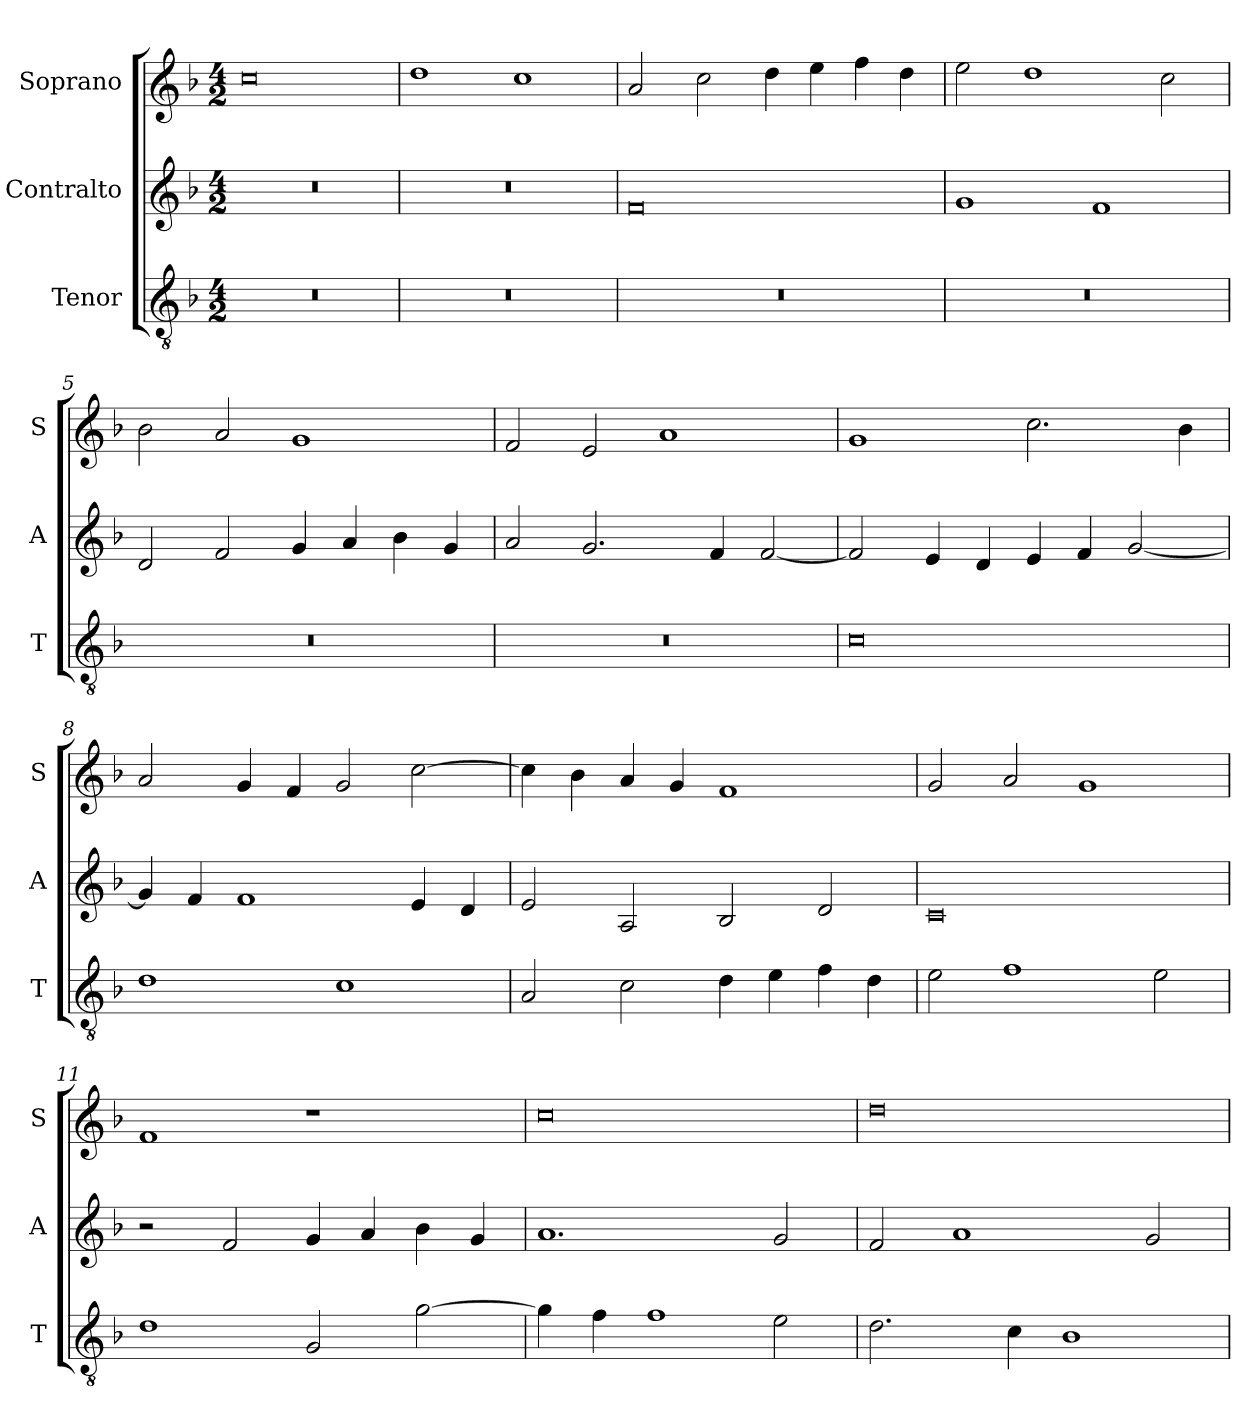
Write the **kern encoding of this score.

**kern	**kern	**kern
*part3	*part2	*part1
*staff3	*staff2	*staff1
*I"Tenor	*I"Contralto	*I"Soprano
*I'T	*I'A	*I'S
*clefGv2	*clefG2	*clefG2
*k[b-]	*k[b-]	*k[b-]
*F:ion	*F:ion	*F:ion
*M4/2	*M4/2	*M4/2
=1	=1	=1
0r	0r	0cc
=2	=2	=2
0r	0r	1dd
.	.	1cc
=3	=3	=3
0r	0f	2a
.	.	2cc
.	.	4dd
.	.	4ee
.	.	4ff
.	.	4dd
=4	=4	=4
0r	1g	2ee
.	.	1dd
.	1f	.
.	.	2cc
=5	=5	=5
0r	2d	2b-
.	2f	2a
.	4g	1g
.	4a	.
.	4b-	.
.	4g	.
=6	=6	=6
0r	2a	2f
.	2.g	2e
.	.	1a
.	4f	.
.	[2f	.
=7	=7	=7
0c	2f]	1g
.	4e	.
.	4d	.
.	4e	2.cc
.	4f	.
.	[2g	.
.	.	4b-
=8	=8	=8
1d	4g]	2a
.	4f	.
.	1f	4g
.	.	4f
1c	.	2g
.	4e	[2cc
.	4d	.
=9	=9	=9
2A	2e	4cc]
.	.	4b-
2c	2A	4a
.	.	4g
4d	2B-	1f
4e	.	.
4f	2d	.
4d	.	.
=10	=10	=10
2e	0c	2g
1f	.	2a
.	.	1g
2e	.	.
=11	=11	=11
1d	2r	1f
.	2f	.
2G	4g	1r
.	4a	.
[2g	4b-	.
.	4g	.
=12	=12	=12
4g]	1.a	0cc
4f	.	.
1f	.	.
2e	2g	.
=13	=13	=13
2.d	2f	0dd
.	1a	.
4c	.	.
1B-	.	.
.	2g	.
=	=	=
*-	*-	*-
